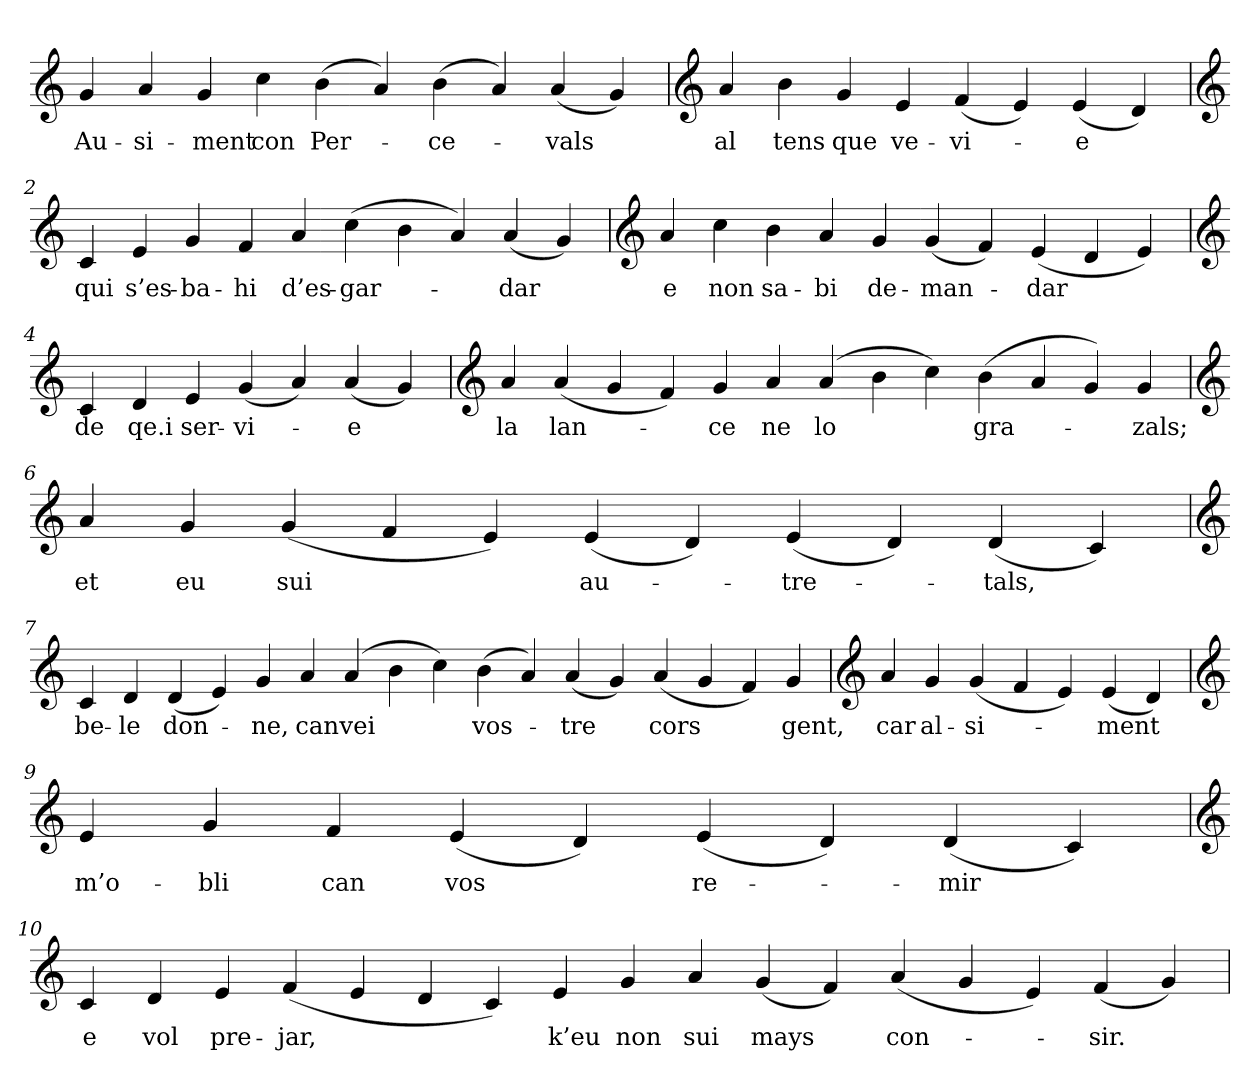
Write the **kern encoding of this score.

**kern	**text
*part1	*part1
*staff1	*staff1
*clefG2	*
=	=
4g	Au-
4a	-si-
4g	-ment
4cc	con
(4b	Per-
4a)	.
(4b	-ce-
4a)	.
(4a	-vals
4g)	.
=1	=1
*clefG2	*
4a	al
4b	tens
4g	que
4e	ve-
(4f	-vi-
4e)	.
(4e	-e
4d)	.
=2	=2
*clefG2	*
4c	qui
4e	s’es-
4g	-ba-
4f	-hi
4a	d’es-
(4cc	-gar-
4b	.
4a)	.
(4a	-dar
4g)	.
=3	=3
*clefG2	*
4a	e
4cc	non
4b	sa-
4a	-bi
4g	de-
(4g	-man-
4f)	.
(4e	-dar
4d	.
4e)	.
=4	=4
*clefG2	*
4c	de
4d	qe.i
4e	ser-
(4g	-vi-
4a)	.
(4a	-e
4g)	.
=5	=5
*clefG2	*
4a	la
(4a	lan-
4g	.
4f)	.
4g	-ce
4a	ne
(4a	lo
4b	.
4cc)	.
(4b	gra-
4a	.
4g)	.
4g	-zals;
=6	=6
*clefG2	*
4a	et
4g	eu
(4g	sui
4f	.
4e)	.
(4e	au-
4d)	.
(4e	-tre-
4d)	.
(4d	-tals,
4c)	.
=7	=7
*clefG2	*
4c	be-
4d	-le
(4d	don-
4e)	.
4g	-ne,
4a	can
(4a	vei
4b	.
4cc)	.
(4b	vos-
4a)	.
(4a	-tre
4g)	.
(4a	cors
4g	.
4f)	.
4g	gent,
=8	=8
*clefG2	*
4a	car
4g	al-
(4g	-si-
4f	.
4e)	.
(4e	-ment
4d)	.
=9	=9
*clefG2	*
4e	m’o-
4g	-bli
4f	can
(4e	vos
4d)	.
(4e	re-
4d)	.
(4d	-mir
4c)	.
=10	=10
*clefG2	*
4c	e
4d	vol
4e	pre-
(4f	-jar,
4e	.
4d	.
4c)	.
4e	k’eu
4g	non
4a	sui
(4g	mays
4f)	.
(4a	con-
4g	.
4e)	.
(4f	-sir.
4g)	.
=	=
*-	*-
